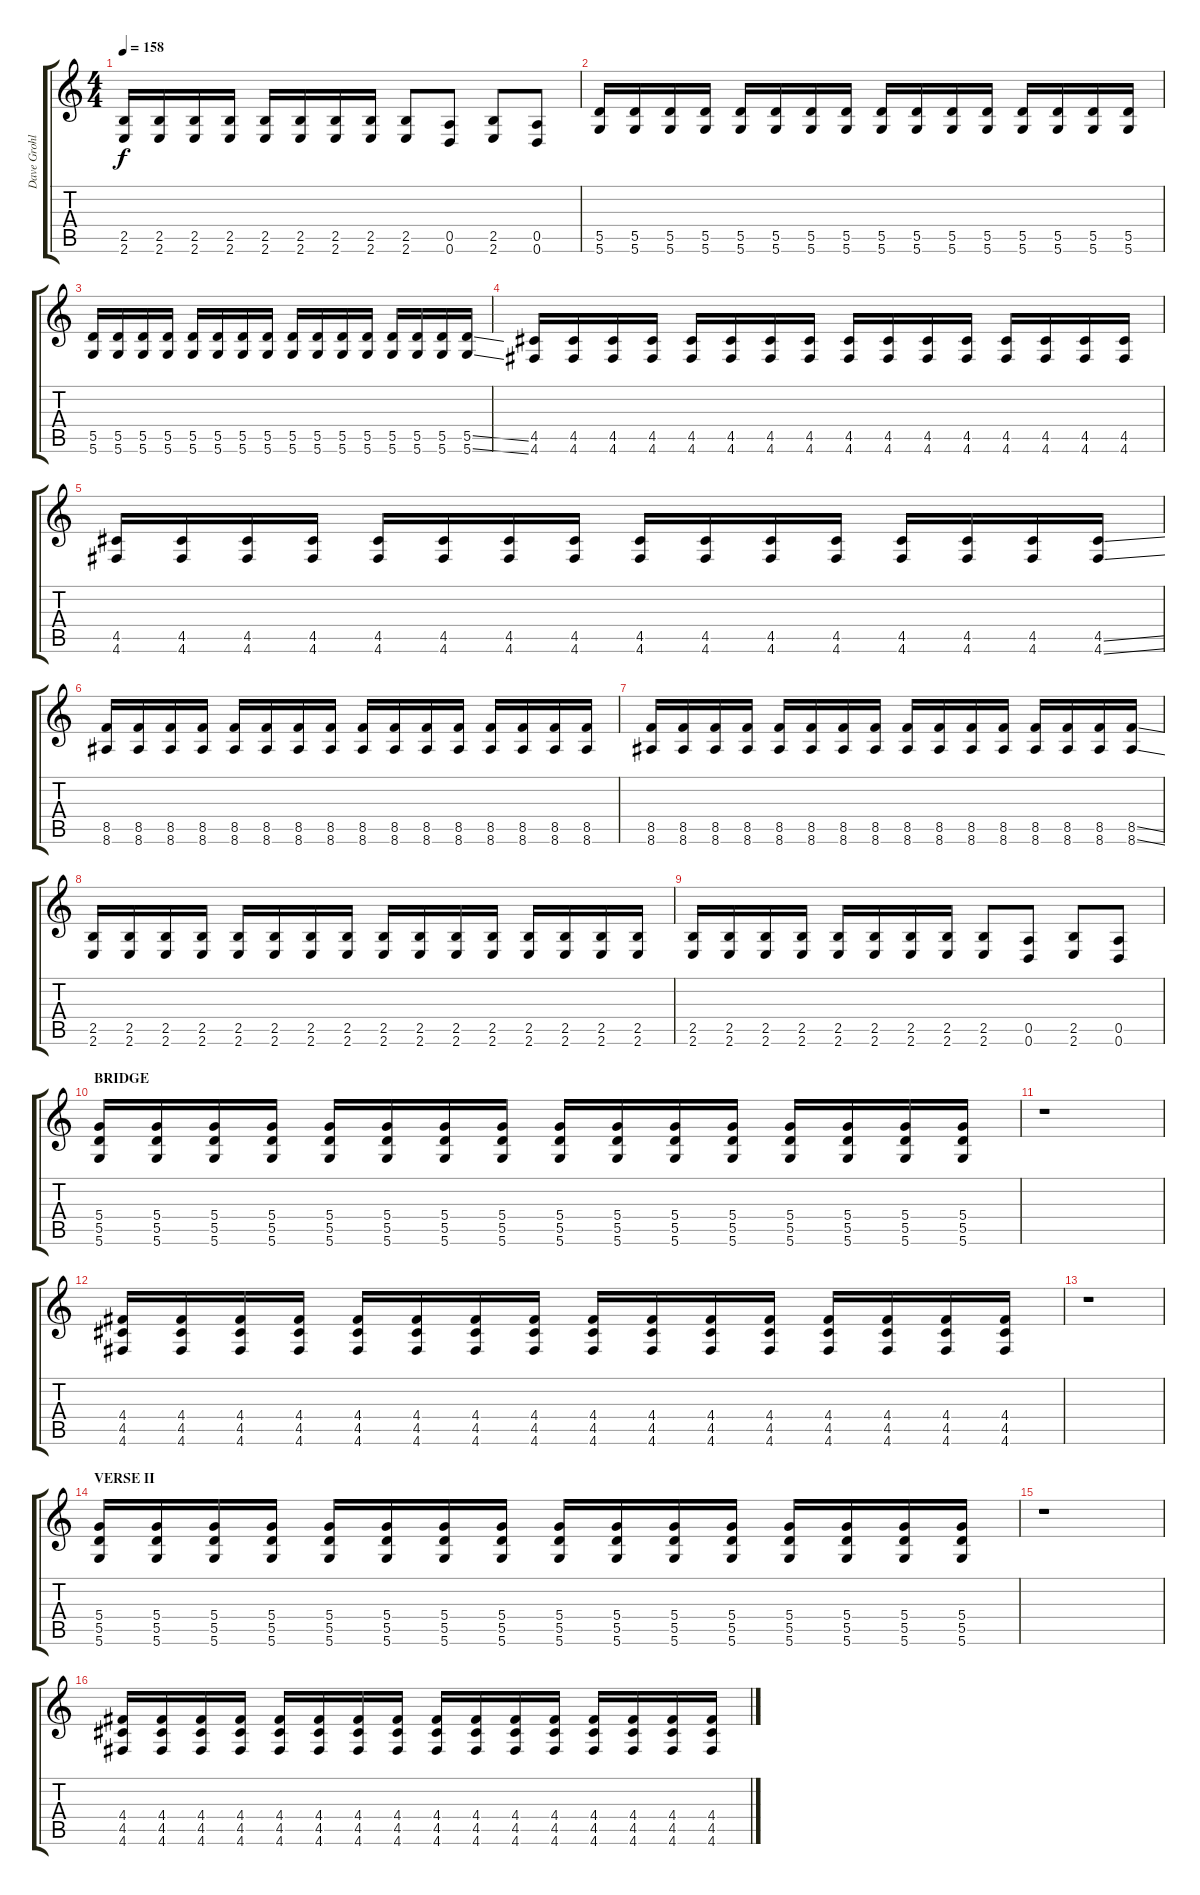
\track ("Dave Grohl (Guitar)" "Dave Grohl") {instrument distortionguitar}
\staff {score tabs}
\tuning (E4 B3 G3 D3 A2 D2) {hide}
\ts (4 4)
\tempo 158
\clef g2
\ks c
(2.5 2.6).16{dy f} (2.5 2.6).16 (2.5 2.6).16 (2.5 2.6).16 (2.5 2.6).16 (2.5 2.6).16 (2.5 2.6).16 (2.5 2.6).16 (2.5 2.6).8 (0.5 0.6).8 (2.5 2.6).8 (0.5 0.6).8 |
(5.5 5.6).16 (5.5 5.6).16 (5.5 5.6).16 (5.5 5.6).16 (5.5 5.6).16 (5.5 5.6).16 (5.5 5.6).16 (5.5 5.6).16 (5.5 5.6).16 (5.5 5.6).16 (5.5 5.6).16 (5.5 5.6).16 (5.5 5.6).16 (5.5 5.6).16 (5.5 5.6).16 (5.5 5.6).16 |
(5.5 5.6).16 (5.5 5.6).16 (5.5 5.6).16 (5.5 5.6).16 (5.5 5.6).16 (5.5 5.6).16 (5.5 5.6).16 (5.5 5.6).16 (5.5 5.6).16 (5.5 5.6).16 (5.5 5.6).16 (5.5 5.6).16 (5.5 5.6).16 (5.5 5.6).16 (5.5 5.6).16 (5.5{ss} 5.6{ss}).16 |
(4.5 4.6).16 (4.5 4.6).16 (4.5 4.6).16 (4.5 4.6).16 (4.5 4.6).16 (4.5 4.6).16 (4.5 4.6).16 (4.5 4.6).16 (4.5 4.6).16 (4.5 4.6).16 (4.5 4.6).16 (4.5 4.6).16 (4.5 4.6).16 (4.5 4.6).16 (4.5 4.6).16 (4.5 4.6).16 |
(4.5 4.6).16 (4.5 4.6).16 (4.5 4.6).16 (4.5 4.6).16 (4.5 4.6).16 (4.5 4.6).16 (4.5 4.6).16 (4.5 4.6).16 (4.5 4.6).16 (4.5 4.6).16 (4.5 4.6).16 (4.5 4.6).16 (4.5 4.6).16 (4.5 4.6).16 (4.5 4.6).16 (4.5{ss} 4.6{ss}).16 |
(8.5 8.6).16 (8.5 8.6).16 (8.5 8.6).16 (8.5 8.6).16 (8.5 8.6).16 (8.5 8.6).16 (8.5 8.6).16 (8.5 8.6).16 (8.5 8.6).16 (8.5 8.6).16 (8.5 8.6).16 (8.5 8.6).16 (8.5 8.6).16 (8.5 8.6).16 (8.5 8.6).16 (8.5 8.6).16 |
(8.5 8.6).16 (8.5 8.6).16 (8.5 8.6).16 (8.5 8.6).16 (8.5 8.6).16 (8.5 8.6).16 (8.5 8.6).16 (8.5 8.6).16 (8.5 8.6).16 (8.5 8.6).16 (8.5 8.6).16 (8.5 8.6).16 (8.5 8.6).16 (8.5 8.6).16 (8.5 8.6).16 (8.5{ss} 8.6{ss}).16 |
(2.5 2.6).16 (2.5 2.6).16 (2.5 2.6).16 (2.5 2.6).16 (2.5 2.6).16 (2.5 2.6).16 (2.5 2.6).16 (2.5 2.6).16 (2.5 2.6).16 (2.5 2.6).16 (2.5 2.6).16 (2.5 2.6).16 (2.5 2.6).16 (2.5 2.6).16 (2.5 2.6).16 (2.5 2.6).16 |
(2.5 2.6).16 (2.5 2.6).16 (2.5 2.6).16 (2.5 2.6).16 (2.5 2.6).16 (2.5 2.6).16 (2.5 2.6).16 (2.5 2.6).16 (2.5 2.6).8 (0.5 0.6).8 (2.5 2.6).8 (0.5 0.6).8 |
\section ("" "BRIDGE")
(5.4 5.5 5.6).16 (5.4 5.5 5.6).16 (5.4 5.5 5.6).16 (5.4 5.5 5.6).16 (5.4 5.5 5.6).16 (5.4 5.5 5.6).16 (5.4 5.5 5.6).16 (5.4 5.5 5.6).16 (5.4 5.5 5.6).16 (5.4 5.5 5.6).16 (5.4 5.5 5.6).16 (5.4 5.5 5.6).16 (5.4 5.5 5.6).16 (5.4 5.5 5.6).16 (5.4 5.5 5.6).16 (5.4 5.5 5.6).16 |
r.1 |
(4.4 4.5 4.6).16 (4.4 4.5 4.6).16 (4.4 4.5 4.6).16 (4.4 4.5 4.6).16 (4.4 4.5 4.6).16 (4.4 4.5 4.6).16 (4.4 4.5 4.6).16 (4.4 4.5 4.6).16 (4.4 4.5 4.6).16 (4.4 4.5 4.6).16 (4.4 4.5 4.6).16 (4.4 4.5 4.6).16 (4.4 4.5 4.6).16 (4.4 4.5 4.6).16 (4.4 4.5 4.6).16 (4.4 4.5 4.6).16 |
r.1 |
\section ("" "VERSE II")
(5.4 5.5 5.6).16 (5.4 5.5 5.6).16 (5.4 5.5 5.6).16 (5.4 5.5 5.6).16 (5.4 5.5 5.6).16 (5.4 5.5 5.6).16 (5.4 5.5 5.6).16 (5.4 5.5 5.6).16 (5.4 5.5 5.6).16 (5.4 5.5 5.6).16 (5.4 5.5 5.6).16 (5.4 5.5 5.6).16 (5.4 5.5 5.6).16 (5.4 5.5 5.6).16 (5.4 5.5 5.6).16 (5.4 5.5 5.6).16 |
r.1 |
(4.4 4.5 4.6).16 (4.4 4.5 4.6).16 (4.4 4.5 4.6).16 (4.4 4.5 4.6).16 (4.4 4.5 4.6).16 (4.4 4.5 4.6).16 (4.4 4.5 4.6).16 (4.4 4.5 4.6).16 (4.4 4.5 4.6).16 (4.4 4.5 4.6).16 (4.4 4.5 4.6).16 (4.4 4.5 4.6).16 (4.4 4.5 4.6).16 (4.4 4.5 4.6).16 (4.4 4.5 4.6).16 (4.4 4.5 4.6).16
